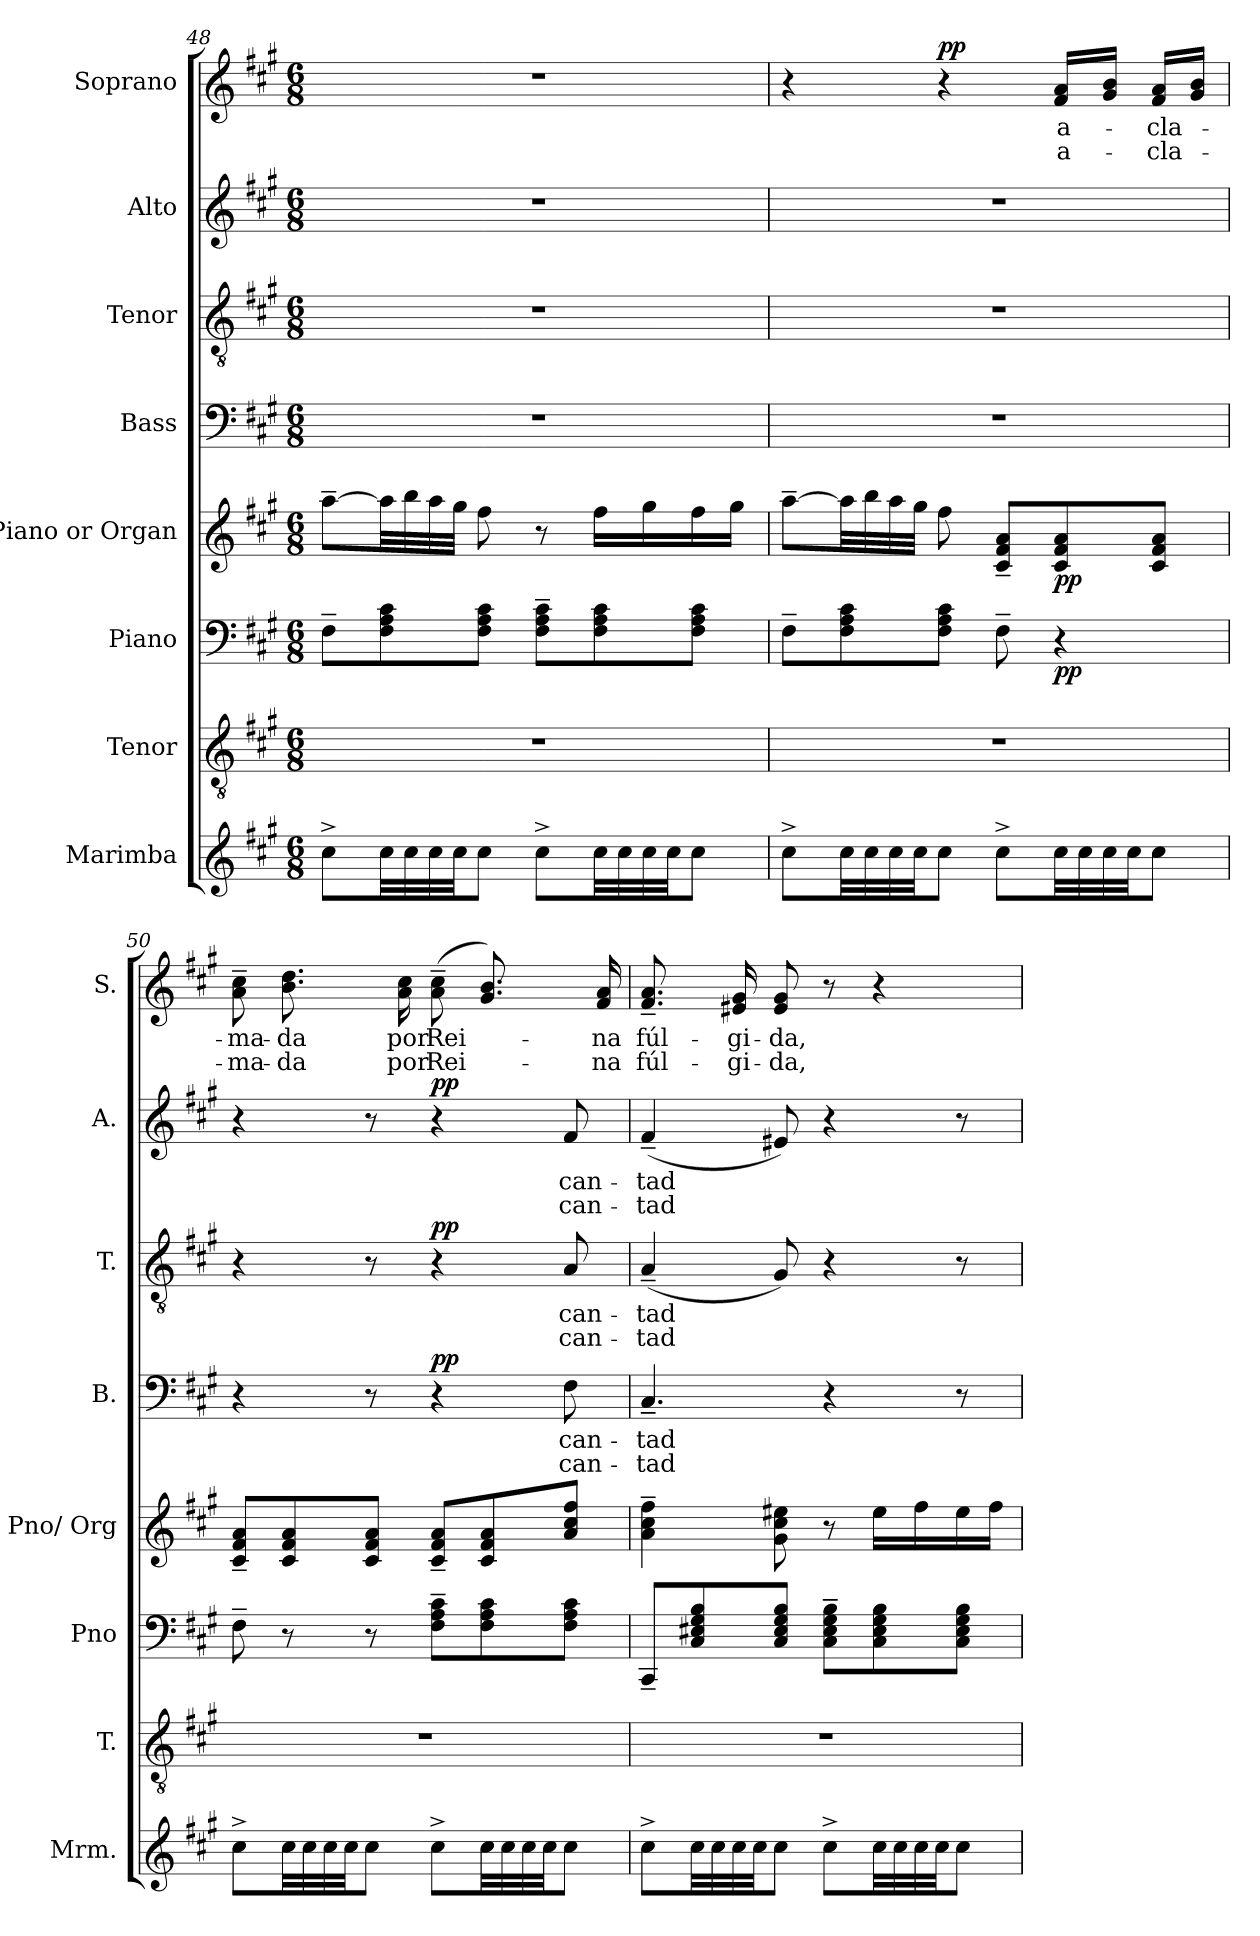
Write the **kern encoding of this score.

**kern	**kern	**kern	**dynam	**kern	**dynam	**kern	**text	**text	**dynam	**kern	**text	**text	**dynam	**kern	**text	**text	**dynam	**kern	**text	**text	**dynam
*part8	*part7	*part6	*part6	*part5	*part5	*part4	*part4	*part4	*part4	*part3	*part3	*part3	*part3	*part2	*part2	*part2	*part2	*part1	*part1	*part1	*part1
*staff8	*staff7	*staff6	*staff6	*staff5	*staff5	*staff4	*staff4	*staff4	*staff4	*staff3	*staff3	*staff3	*staff3	*staff2	*staff2	*staff2	*staff2	*staff1	*staff1	*staff1	*staff1
*I"Marimba	*I"Tenor	*I"Piano	*	*I"Piano or Organ	*	*I"Bass	*	*	*	*I"Tenor	*	*	*	*I"Alto	*	*	*	*I"Soprano	*	*	*
*I'Mrm.	*I'T.	*I'Pno	*	*I'Pno/ Org	*	*I'B.	*	*	*	*I'T.	*	*	*	*I'A.	*	*	*	*I'S.	*	*	*
!!LO:PB:g=z
*clefG2	*clefGv2	*clefF4	*	*clefG2	*	*clefF4	*	*	*	*clefGv2	*	*	*	*clefG2	*	*	*	*clefG2	*	*	*
*k[f#c#g#]	*k[f#c#g#]	*k[f#c#g#]	*	*k[f#c#g#]	*	*k[f#c#g#]	*	*	*	*k[f#c#g#]	*	*	*	*k[f#c#g#]	*	*	*	*k[f#c#g#]	*	*	*
*M6/8	*M6/8	*M6/8	*	*M6/8	*	*M6/8	*	*	*	*M6/8	*	*	*	*M6/8	*	*	*	*M6/8	*	*	*
=48	=48	=48	=48	=48	=48	=48	=48	=48	=48	=48	=48	=48	=48	=48	=48	=48	=48	=48	=48	=48	=48
8cc#^\L	2.r	8F#~\L	.	[8aa~\L	.	2.r	.	.	.	2.r	.	.	.	2.r	.	.	.	2.r	.	.	.
*tremolo	*	*	*	*	*	*	*	*	*	*	*	*	*	*	*	*	*	*	*	*	*
32cc#\	.	8F#\ 8A\ 8c#\	.	32aa\LL]	.	.	.	.	.	.	.	.	.	.	.	.	.	.	.	.	.
32cc#\	.	.	.	32bb\	.	.	.	.	.	.	.	.	.	.	.	.	.	.	.	.	.
32cc#\	.	.	.	32aa\	.	.	.	.	.	.	.	.	.	.	.	.	.	.	.	.	.
32cc#\	.	.	.	32gg#\JJJ	.	.	.	.	.	.	.	.	.	.	.	.	.	.	.	.	.
*Xtremolo	*	*	*	*	*	*	*	*	*	*	*	*	*	*	*	*	*	*	*	*	*
8cc#\J	.	8F#\ 8A\ 8c#\J	.	8ff#\	.	.	.	.	.	.	.	.	.	.	.	.	.	.	.	.	.
8cc#^\L	.	8F#\~ 8A\~ 8c#\~L	.	8r	.	.	.	.	.	.	.	.	.	.	.	.	.	.	.	.	.
*tremolo	*	*	*	*	*	*	*	*	*	*	*	*	*	*	*	*	*	*	*	*	*
32cc#\	.	8F#\ 8A\ 8c#\	.	16ff#\LL	.	.	.	.	.	.	.	.	.	.	.	.	.	.	.	.	.
32cc#\	.	.	.	.	.	.	.	.	.	.	.	.	.	.	.	.	.	.	.	.	.
32cc#\	.	.	.	16gg#\	.	.	.	.	.	.	.	.	.	.	.	.	.	.	.	.	.
32cc#\	.	.	.	.	.	.	.	.	.	.	.	.	.	.	.	.	.	.	.	.	.
*Xtremolo	*	*	*	*	*	*	*	*	*	*	*	*	*	*	*	*	*	*	*	*	*
8cc#\J	.	8F#\ 8A\ 8c#\J	.	16ff#\	.	.	.	.	.	.	.	.	.	.	.	.	.	.	.	.	.
.	.	.	.	16gg#\JJ	.	.	.	.	.	.	.	.	.	.	.	.	.	.	.	.	.
=49	=49	=49	=49	=49	=49	=49	=49	=49	=49	=49	=49	=49	=49	=49	=49	=49	=49	=49	=49	=49	=49
8cc#^\L	2.r	8F#~\L	.	[8aa~\L	.	2.r	.	.	.	2.r	.	.	.	2.r	.	.	.	4r	.	.	.
*tremolo	*	*	*	*	*	*	*	*	*	*	*	*	*	*	*	*	*	*	*	*	*
32cc#\	.	8F#\ 8A\ 8c#\	.	32aa\LL]	.	.	.	.	.	.	.	.	.	.	.	.	.	.	.	.	.
32cc#\	.	.	.	32bb\	.	.	.	.	.	.	.	.	.	.	.	.	.	.	.	.	.
32cc#\	.	.	.	32aa\	.	.	.	.	.	.	.	.	.	.	.	.	.	.	.	.	.
32cc#\	.	.	.	32gg#\JJJ	.	.	.	.	.	.	.	.	.	.	.	.	.	.	.	.	.
*Xtremolo	*	*	*	*	*	*	*	*	*	*	*	*	*	*	*	*	*	*	*	*	*
!	!	!	!	!	!	!	!	!	!	!	!	!	!	!	!	!	!	!	!	!	!LO:DY:b
8cc#\J	.	8F#\ 8A\ 8c#\J	.	8ff#\	.	.	.	.	.	.	.	.	.	.	.	.	.	4r	.	.	pp
8cc#^\L	.	8F#~\	.	8c#/~ 8f#/~ 8a/~L	.	.	.	.	.	.	.	.	.	.	.	.	.	.	.	.	.
!	!	!	!LO:DY:b	!	!LO:DY:b	!	!	!	!	!	!	!	!	!	!	!	!	!	!LO:LY:b	!LO:LY:b	!
*tremolo	*	*	*	*	*	*	*	*	*	*	*	*	*	*	*	*	*	*	*	*	*
32cc#\	.	4r	pp	8c#/ 8f#/ 8a/	pp	.	.	.	.	.	.	.	.	.	.	.	.	16f#/ 16a/LL	a-	a-	.
32cc#\	.	.	.	.	.	.	.	.	.	.	.	.	.	.	.	.	.	.	.	.	.
32cc#\	.	.	.	.	.	.	.	.	.	.	.	.	.	.	.	.	.	16g#/ 16b/JJ	.	.	.
32cc#\	.	.	.	.	.	.	.	.	.	.	.	.	.	.	.	.	.	.	.	.	.
*Xtremolo	*	*	*	*	*	*	*	*	*	*	*	*	*	*	*	*	*	*	*	*	*
!	!	!	!	!	!	!	!	!	!	!	!	!	!	!	!	!	!	!	!LO:LY:b	!LO:LY:b	!
8cc#\J	.	.	.	8c#/ 8f#/ 8a/J	.	.	.	.	.	.	.	.	.	.	.	.	.	16f#/ 16a/LL	-cla-	-cla-	.
.	.	.	.	.	.	.	.	.	.	.	.	.	.	.	.	.	.	16g#/ 16b/JJ	.	.	.
=50	=50	=50	=50	=50	=50	=50	=50	=50	=50	=50	=50	=50	=50	=50	=50	=50	=50	=50	=50	=50	=50
!	!	!	!	!	!	!	!	!	!	!	!	!	!	!	!	!	!	!	!LO:LY:b	!LO:LY:b	!
8cc#^\L	2.r	8F#~\	.	8c#/~ 8f#/~ 8a/~L	.	4r	.	.	.	4r	.	.	.	4r	.	.	.	8a\~ 8cc#\~	-ma-	-ma-	.
!	!	!	!	!	!	!	!	!	!	!	!	!	!	!	!	!	!	!	!LO:LY:b	!LO:LY:b	!
*tremolo	*	*	*	*	*	*	*	*	*	*	*	*	*	*	*	*	*	*	*	*	*
32cc#\	.	8r	.	8c#/ 8f#/ 8a/	.	.	.	.	.	.	.	.	.	.	.	.	.	8.b\ 8.dd\	-da	-da	.
32cc#\	.	.	.	.	.	.	.	.	.	.	.	.	.	.	.	.	.	.	.	.	.
32cc#\	.	.	.	.	.	.	.	.	.	.	.	.	.	.	.	.	.	.	.	.	.
32cc#\	.	.	.	.	.	.	.	.	.	.	.	.	.	.	.	.	.	.	.	.	.
*Xtremolo	*	*	*	*	*	*	*	*	*	*	*	*	*	*	*	*	*	*	*	*	*
8cc#\J	.	8r	.	8c#/ 8f#/ 8a/J	.	8r	.	.	.	8r	.	.	.	8r	.	.	.	.	.	.	.
!	!	!	!	!	!	!	!	!	!	!	!	!	!	!	!	!	!	!	!LO:LY:b	!LO:LY:b	!
.	.	.	.	.	.	.	.	.	.	.	.	.	.	.	.	.	.	16a\ 16cc#\	por	por	.
!	!	!	!	!	!	!	!	!	!LO:DY:b	!	!	!	!LO:DY:b	!	!	!	!LO:DY:b	!	!LO:LY:b	!LO:LY:b	!
8cc#^\L	.	8F#\~ 8A\~ 8c#\~L	.	8c#/~ 8f#/~ 8a/~L	.	4r	.	.	pp	4r	.	.	pp	4r	.	.	pp	(>8a\~ 8cc#\~	Rei-	Rei-	.
*tremolo	*	*	*	*	*	*	*	*	*	*	*	*	*	*	*	*	*	*	*	*	*
32cc#\	.	8F#\ 8A\ 8c#\	.	8c#/ 8f#/ 8a/	.	.	.	.	.	.	.	.	.	.	.	.	.	8.g#/ 8.b/)	.	.	.
32cc#\	.	.	.	.	.	.	.	.	.	.	.	.	.	.	.	.	.	.	.	.	.
32cc#\	.	.	.	.	.	.	.	.	.	.	.	.	.	.	.	.	.	.	.	.	.
32cc#\	.	.	.	.	.	.	.	.	.	.	.	.	.	.	.	.	.	.	.	.	.
*Xtremolo	*	*	*	*	*	*	*	*	*	*	*	*	*	*	*	*	*	*	*	*	*
!	!	!	!	!	!	!	!LO:LY:b	!LO:LY:b	!	!	!LO:LY:b	!LO:LY:b	!	!	!LO:LY:b	!LO:LY:b	!	!	!	!	!
8cc#\J	.	8F#\ 8A\ 8c#\J	.	8a/ 8cc#/ 8ff#/J	.	8F#\	can-	can-	.	8A/	can-	can-	.	8f#/	can-	can-	.	.	.	.	.
!	!	!	!	!	!	!	!	!	!	!	!	!	!	!	!	!	!	!	!LO:LY:b	!LO:LY:b	!
.	.	.	.	.	.	.	.	.	.	.	.	.	.	.	.	.	.	16f#/ 16a/	na	na	.
=51	=51	=51	=51	=51	=51	=51	=51	=51	=51	=51	=51	=51	=51	=51	=51	=51	=51	=51	=51	=51	=51
!	!	!	!	!	!	!	!LO:LY:b	!LO:LY:b	!	!	!LO:LY:b	!LO:LY:b	!	!	!LO:LY:b	!LO:LY:b	!	!	!LO:LY:b	!LO:LY:b	!
8cc#^\L	2.r	8CC#~/L	.	4a\~ 4cc#\~ 4ff#\~	.	4.C#~/	-tad	-tad	.	(<4A~/	-tad	-tad	.	(<4f#~/	-tad	-tad	.	8.f#/~ 8.a/~	fúl-	fúl-	.
*tremolo	*	*	*	*	*	*	*	*	*	*	*	*	*	*	*	*	*	*	*	*	*
32cc#\	.	8C#/ 8E#X/ 8G#/ 8B/	.	.	.	.	.	.	.	.	.	.	.	.	.	.	.	.	.	.	.
32cc#\	.	.	.	.	.	.	.	.	.	.	.	.	.	.	.	.	.	.	.	.	.
!	!	!	!	!	!	!	!	!	!	!	!	!	!	!	!	!	!	!	!LO:LY:b	!LO:LY:b	!
32cc#\	.	.	.	.	.	.	.	.	.	.	.	.	.	.	.	.	.	16e#X/ 16g#/	-gi-	-gi-	.
32cc#\	.	.	.	.	.	.	.	.	.	.	.	.	.	.	.	.	.	.	.	.	.
*Xtremolo	*	*	*	*	*	*	*	*	*	*	*	*	*	*	*	*	*	*	*	*	*
!	!	!	!	!	!	!	!	!	!	!	!	!	!	!	!	!	!	!	!LO:LY:b	!LO:LY:b	!
8cc#\J	.	8C#/ 8E#/ 8G#/ 8B/J	.	8g#\ 8cc#\ 8ee#X\	.	.	.	.	.	8G#/)	.	.	.	8e#X/)	.	.	.	8e#/ 8g#/	-da,	-da,	.
8cc#^\L	.	8C#\~ 8E#\~ 8G#\~ 8B\~L	.	8r	.	4r	.	.	.	4r	.	.	.	4r	.	.	.	8r	.	.	.
*tremolo	*	*	*	*	*	*	*	*	*	*	*	*	*	*	*	*	*	*	*	*	*
32cc#\	.	8C#\ 8E#\ 8G#\ 8B\	.	16ee#\LL	.	.	.	.	.	.	.	.	.	.	.	.	.	4r	.	.	.
32cc#\	.	.	.	.	.	.	.	.	.	.	.	.	.	.	.	.	.	.	.	.	.
32cc#\	.	.	.	16ff#\	.	.	.	.	.	.	.	.	.	.	.	.	.	.	.	.	.
32cc#\	.	.	.	.	.	.	.	.	.	.	.	.	.	.	.	.	.	.	.	.	.
*Xtremolo	*	*	*	*	*	*	*	*	*	*	*	*	*	*	*	*	*	*	*	*	*
8cc#\J	.	8C#\ 8E#\ 8G#\ 8B\J	.	16ee#\	.	8r	.	.	.	8r	.	.	.	8r	.	.	.	.	.	.	.
.	.	.	.	16ff#\JJ	.	.	.	.	.	.	.	.	.	.	.	.	.	.	.	.	.
=	=	=	=	=	=	=	=	=	=	=	=	=	=	=	=	=	=	=	=	=	=
*-	*-	*-	*-	*-	*-	*-	*-	*-	*-	*-	*-	*-	*-	*-	*-	*-	*-	*-	*-	*-	*-
